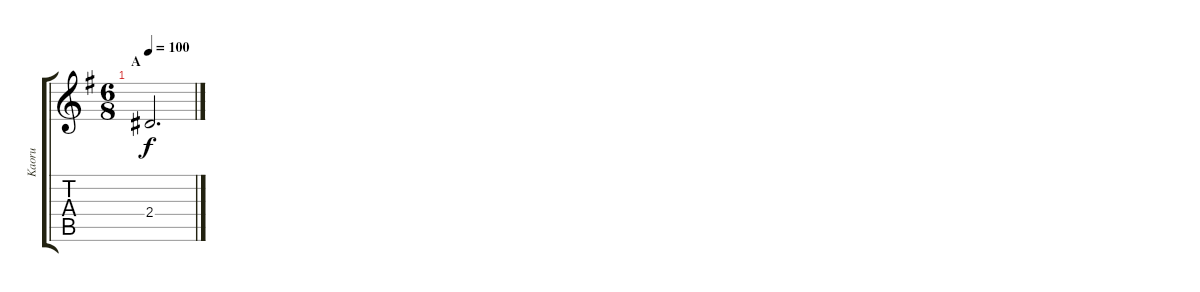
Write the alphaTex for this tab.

\track ("Kaoru" "Kaoru") {instrument electricguitarjazz}
\staff {score tabs}
\tuning (Eb4 Bb3 Gb3 Db3 Ab2 Db2) {hide}
\ts (6 8)
\section ("" "A")
\tempo 100
\clef g2
\ks eminor
2.4{t}.2{d dy f}
